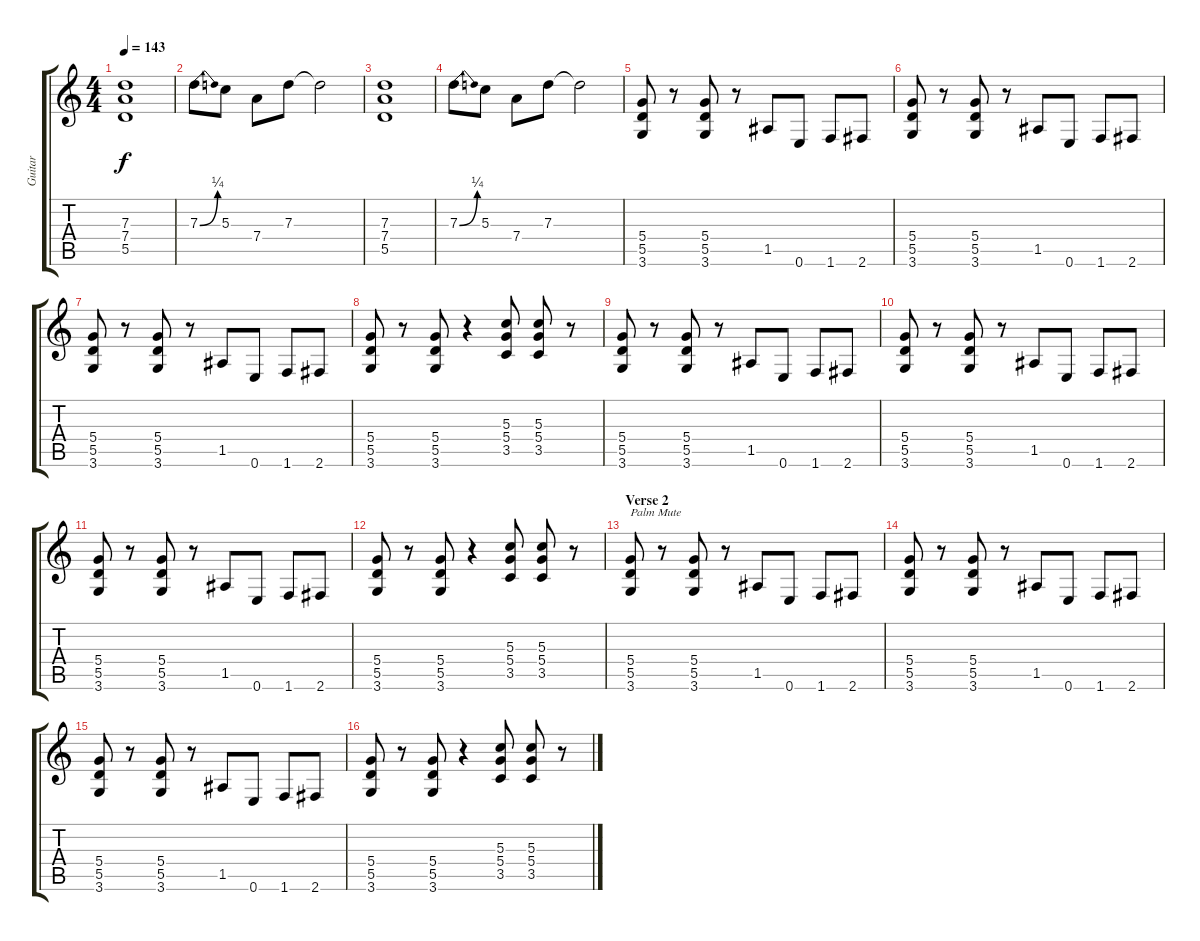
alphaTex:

\track ("Guitar" "Guitar") {instrument overdrivenguitar}
\staff {score tabs}
\tuning (E4 B3 G3 D3 A2 E2) {hide}
\ts (4 4)
\tempo 143
\clef g2
\ks c
(7.3 7.4 5.5).1{dy f} |
7.3{be (bend 0 0 60 1)}.8 5.3.8 7.4.8 7.3.8 7.3{t}.2 |
(7.3 7.4 5.5).1 |
7.3{be (bend 0 0 60 1)}.8 5.3.8 7.4.8 7.3.8 7.3{t}.2 |
(5.4 5.5 3.6).8 r.8 (5.4 5.5 3.6).8 r.8 1.5.8 0.6.8 1.6.8 2.6.8 |
(5.4 5.5 3.6).8 r.8 (5.4 5.5 3.6).8 r.8 1.5.8 0.6.8 1.6.8 2.6.8 |
(5.4 5.5 3.6).8 r.8 (5.4 5.5 3.6).8 r.8 1.5.8 0.6.8 1.6.8 2.6.8 |
(5.4 5.5 3.6).8 r.8 (5.4 5.5 3.6).8 r.4 (5.3 5.4 3.5).8 (5.3 5.4 3.5).8 r.8 |
(5.4 5.5 3.6).8 r.8 (5.4 5.5 3.6).8 r.8 1.5.8 0.6.8 1.6.8 2.6.8 |
(5.4 5.5 3.6).8 r.8 (5.4 5.5 3.6).8 r.8 1.5.8 0.6.8 1.6.8 2.6.8 |
(5.4 5.5 3.6).8 r.8 (5.4 5.5 3.6).8 r.8 1.5.8 0.6.8 1.6.8 2.6.8 |
(5.4 5.5 3.6).8 r.8 (5.4 5.5 3.6).8 r.4 (5.3 5.4 3.5).8 (5.3 5.4 3.5).8 r.8 |
\section ("" "Verse 2")
(5.4 5.5 3.6).8{txt "Palm Mute" instrument electricguitarmuted} r.8 (5.4 5.5 3.6).8 r.8 1.5.8 0.6.8 1.6.8 2.6.8 |
(5.4 5.5 3.6).8 r.8 (5.4 5.5 3.6).8 r.8 1.5.8 0.6.8 1.6.8 2.6.8 |
(5.4 5.5 3.6).8 r.8 (5.4 5.5 3.6).8 r.8 1.5.8 0.6.8 1.6.8 2.6.8 |
(5.4 5.5 3.6).8 r.8 (5.4 5.5 3.6).8 r.4 (5.3 5.4 3.5).8{instrument distortionguitar} (5.3 5.4 3.5).8 r.8{instrument electricguitarmuted}
